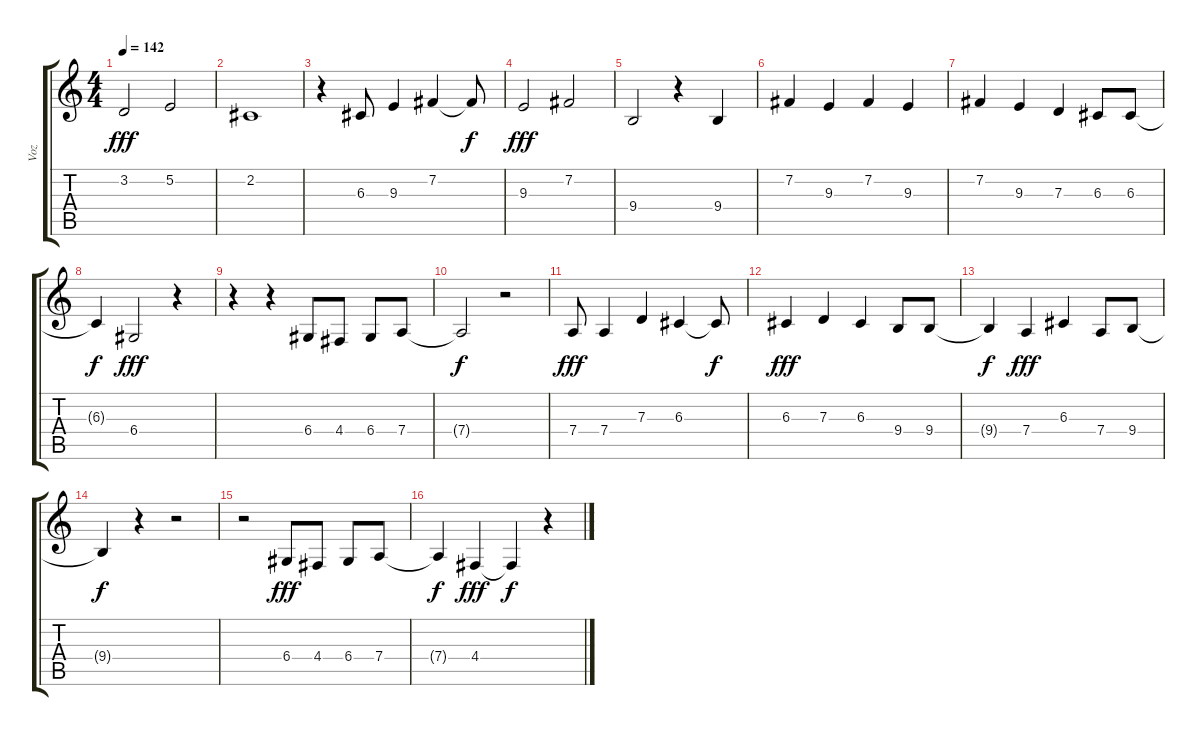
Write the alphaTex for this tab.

\track ("Voz" "Voz") {instrument lead1square}
\staff {score tabs}
\tuning (E4 B3 G3 D3 A2 E2) {hide}
\ts (4 4)
\tempo 142
\clef g2
\ks c
3.2.2{dy fff} 5.2.2 |
2.2.1 |
r.4 6.3.8 9.3.4 7.2.4 7.2{t}.8{dy f} |
9.3.2{dy fff} 7.2.2 |
9.4.2 r.4 9.4.4 |
7.2.4 9.3.4 7.2.4 9.3.4 |
7.2.4 9.3.4 7.3.4 6.3.8 6.3.8 |
6.3{t}.4{dy f} 6.4.2{dy fff} r.4 |
r.4 r.4 6.4.8 4.4.8 6.4.8 7.4.8 |
7.4{t}.2{dy f} r.2 |
7.4.8{dy fff} 7.4.4 7.3.4 6.3.4 6.3{t}.8{dy f} |
6.3.4{dy fff} 7.3.4 6.3.4 9.4.8 9.4.8 |
9.4{t}.4{dy f} 7.4.4{dy fff} 6.3.4 7.4.8 9.4.8 |
9.4{t}.4{dy f} r.4 r.2 |
r.2 6.4.8{dy fff} 4.4.8 6.4.8 7.4.8 |
7.4{t}.4{dy f} 4.4.4{dy fff} 4.4{t}.4{dy f} r.4
